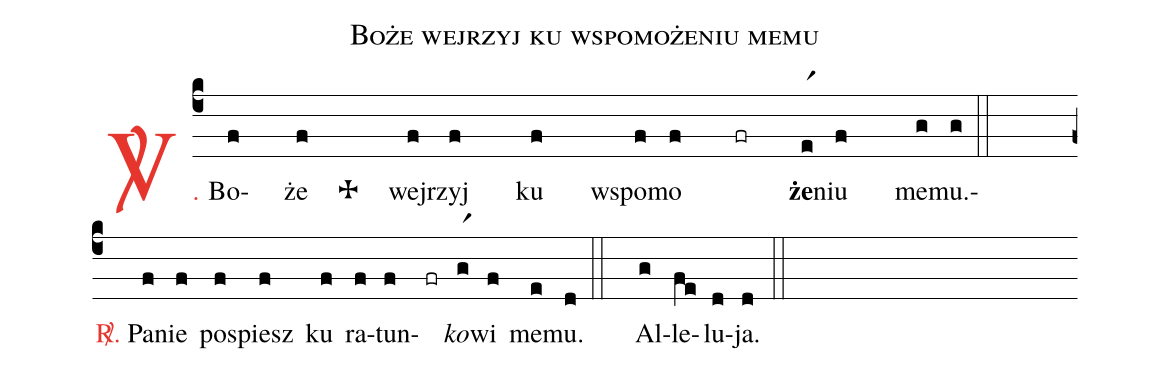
name:Boże wejrzyj ku wspomożeniu memu;
%%
(c4) <c><sp>V/</sp>.</c> Bo(f)że(f) <v>\grecross</v>() wej(f)rzyj(f) ku(f) wspo(f)mo(f) (fr) <b>że</b>(er1)niu(f) me(g)mu.(g::)(z)

<c><sp>R/</sp>.</c> Pa(f)nie(f) pos(f)piesz(f) ku(f) ra(f)tun-(f) (fr) <i>ko</i>(gr1)wi(f) me(e)mu.(d::)

Al(g)le(fe)lu(d)ja.(d) (::)
%%
